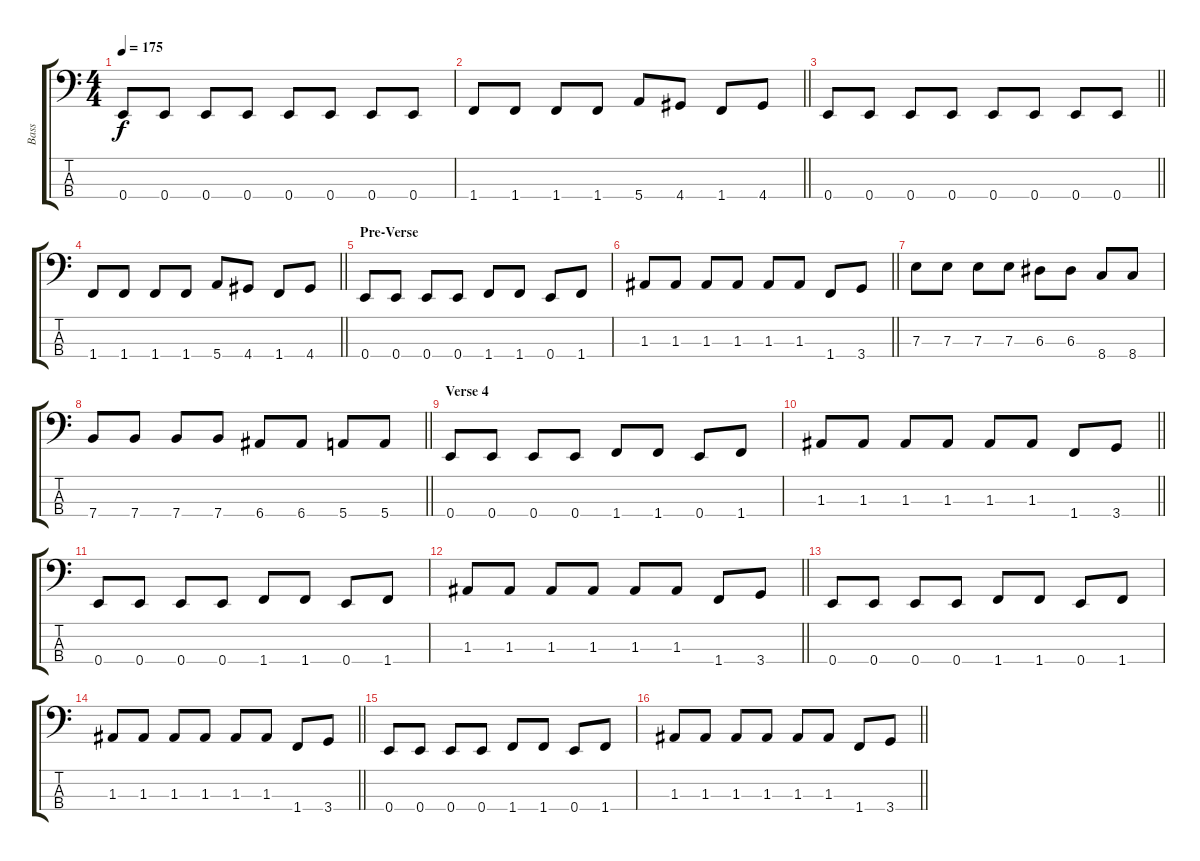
\track ("Bass" "Bass") {instrument electricbassfinger}
\staff {score tabs}
\tuning (G2 D2 A1 E1) {hide}
\ts (4 4)
\tempo 175
\clef f4
\ks c
0.4.8{dy f} 0.4.8 0.4.8 0.4.8 0.4.8 0.4.8 0.4.8 0.4.8 |
\barLineRight lightlight
1.4.8 1.4.8 1.4.8 1.4.8 5.4.8 4.4.8 1.4.8 4.4.8 |
\barLineRight lightlight
0.4.8 0.4.8 0.4.8 0.4.8 0.4.8 0.4.8 0.4.8 0.4.8 |
\barLineRight lightlight
1.4.8 1.4.8 1.4.8 1.4.8 5.4.8 4.4.8 1.4.8 4.4.8 |
\section ("" "Pre-Verse")
0.4.8 0.4.8 0.4.8 0.4.8 1.4.8 1.4.8 0.4.8 1.4.8 |
\barLineRight lightlight
1.3.8 1.3.8 1.3.8 1.3.8 1.3.8 1.3.8 1.4.8 3.4.8 |
7.3.8 7.3.8 7.3.8 7.3.8 6.3.8 6.3.8 8.4.8 8.4.8 |
\barLineRight lightlight
7.4.8 7.4.8 7.4.8 7.4.8 6.4.8 6.4.8 5.4.8 5.4.8 |
\section ("" "Verse 4")
0.4.8 0.4.8 0.4.8 0.4.8 1.4.8 1.4.8 0.4.8 1.4.8 |
\barLineRight lightlight
1.3.8 1.3.8 1.3.8 1.3.8 1.3.8 1.3.8 1.4.8 3.4.8 |
0.4.8 0.4.8 0.4.8 0.4.8 1.4.8 1.4.8 0.4.8 1.4.8 |
\barLineRight lightlight
1.3.8 1.3.8 1.3.8 1.3.8 1.3.8 1.3.8 1.4.8 3.4.8 |
0.4.8 0.4.8 0.4.8 0.4.8 1.4.8 1.4.8 0.4.8 1.4.8 |
\barLineRight lightlight
1.3.8 1.3.8 1.3.8 1.3.8 1.3.8 1.3.8 1.4.8 3.4.8 |
0.4.8 0.4.8 0.4.8 0.4.8 1.4.8 1.4.8 0.4.8 1.4.8 |
\barLineRight lightlight
1.3.8 1.3.8 1.3.8 1.3.8 1.3.8 1.3.8 1.4.8 3.4.8
